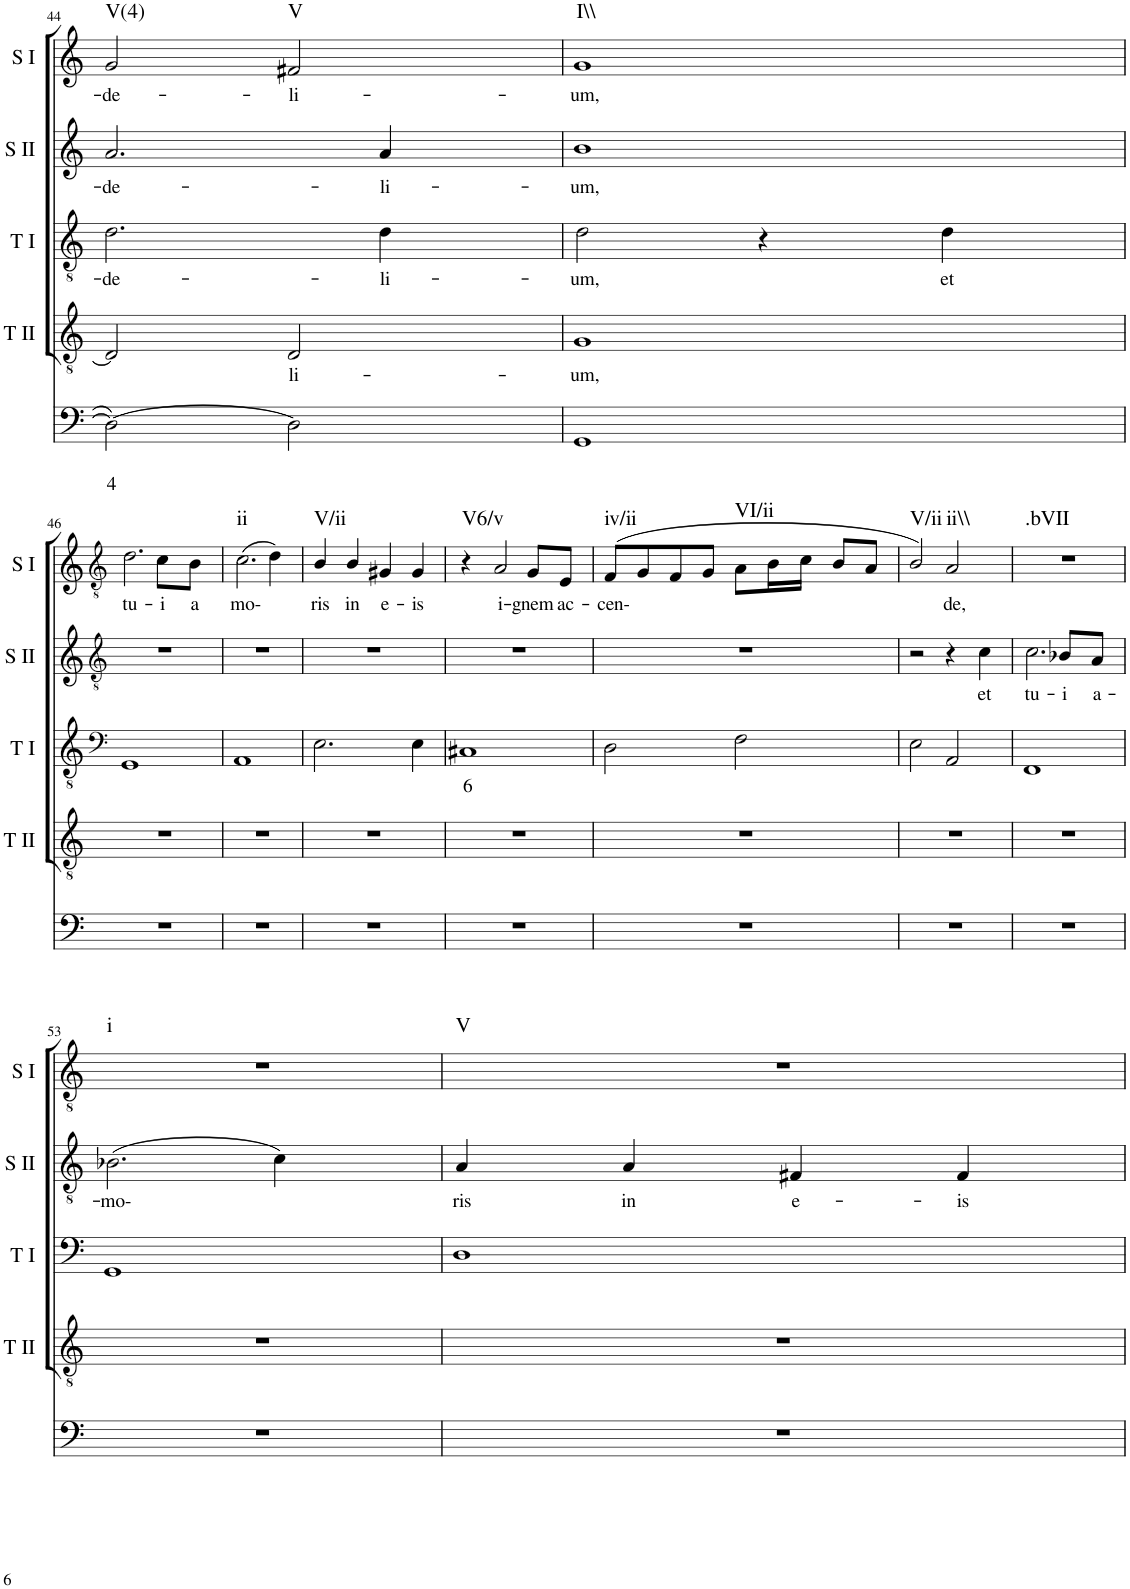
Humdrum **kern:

**kern	**text	**text	**kern	**text	**kern	**text	**kern	**text	**kern	**text	**harte
*part5	*part5	*part5	*part4	*part4	*part3	*part3	*part2	*part2	*part1	*part1	*part1
*staff5	*staff5	*staff5	*staff4	*staff4	*staff3	*staff3	*staff2	*staff2	*staff1	*staff1	*
*I"Continuo	*	*	*I"Tenor II	*	*I"Tenor I	*	*I"Soprano II	*	*I"Soprano I	*	*
*	*	*	*I'T II	*	*I'T I	*	*I'S II	*	*I'S I	*	*
!!LO:PB:g=z
*clefF4	*	*	*clefGv2	*	*clefGv2	*	*clefG2	*	*clefG2	*	*
*k[]	*	*	*k[]	*	*k[]	*	*k[]	*	*k[]	*	*
*	*	*	*	*	*M4/4	*	*M4/4	*	*M4/4	*	*
=44	=44	=44	=44	=44	=44	=44	=44	=44	=44	=44	=44
!	!	!LO:LY:b	!	!	!	!LO:LY:b	!	!LO:LY:b	!	!LO:LY:b	!LO:H:kt=V(4)
2D\_	.	4	2D/]	.	2.d\	de-	2.a/	de-	2g/	de-	N
!	!	!	!	!LO:LY:b	!	!	!	!	!	!LO:LY:b	!LO:H:kt=V
2D\]	.	.	2D/	li-	.	.	.	.	2f#X/	li-	N
!	!	!	!	!	!	!LO:LY:b	!	!LO:LY:b	!	!	!
.	.	.	.	.	4d\	li-	4a/	li-	.	.	.
=45	=45	=45	=45	=45	=45	=45	=45	=45	=45	=45	=45
!	!	!	!	!LO:LY:b	!	!LO:LY:b	!	!LO:LY:b	!	!LO:LY:b	!LO:H:kt=I\\
1GG	.	.	1G	um,	2d\	um,	1b	um,	1g	um,	N
.	.	.	.	.	4r	.	.	.	.	.	.
!	!	!	!	!	!	!LO:LY:b	!	!	!	!	!
.	.	.	.	.	4d\	et	.	.	.	.	.
!!LO:LB:g=z
=46	=46	=46	=46	=46	=46	=46	=46	=46	=46	=46	=46
*	*	*	*	*	*clefF4	*	*clefGv2	*	*clefGv2	*	*
!	!	!	!	!	!	!	!	!	!	!LO:LY:b	!
1r	.	.	1r	.	1GG	.	1r	.	2.d\	tu-	.
!	!	!	!	!	!	!	!	!	!	!LO:LY:b	!
.	.	.	.	.	.	.	.	.	8c\L	i	.
!	!	!	!	!	!	!	!	!	!	!LO:LY:b	!
.	.	.	.	.	.	.	.	.	8B\J	a	.
=47	=47	=47	=47	=47	=47	=47	=47	=47	=47	=47	=47
!	!	!	!	!	!	!	!	!	!	!LO:LY:b	!LO:H:kt=ii
1r	.	.	1r	.	1AA	.	1r	.	(2.c\	mo-	N
.	.	.	.	.	.	.	.	.	4d\)	.	.
=48	=48	=48	=48	=48	=48	=48	=48	=48	=48	=48	=48
!	!	!	!	!	!	!	!	!	!	!LO:LY:b	!LO:H:kt=V/ii
1r	.	.	1r	.	2.E\	.	1r	.	4B/	ris	N
!	!	!	!	!	!	!	!	!	!	!LO:LY:b	!
.	.	.	.	.	.	.	.	.	4B/	in	.
!	!	!	!	!	!	!	!	!	!	!LO:LY:b	!
.	.	.	.	.	.	.	.	.	4G#X/	e-	.
!	!	!	!	!	!	!	!	!	!	!LO:LY:b	!
.	.	.	.	.	4E\	.	.	.	4G#/	is	.
=49	=49	=49	=49	=49	=49	=49	=49	=49	=49	=49	=49
!	!	!	!	!	!	!LO:LY:b	!	!	!	!	!LO:H:kt=V6/v
1r	.	.	1r	.	1C#X	6	1r	.	4r	.	N
!	!	!	!	!	!	!	!	!	!	!LO:LY:b	!
.	.	.	.	.	.	.	.	.	2A/	i-	.
!	!	!	!	!	!	!	!	!	!	!LO:LY:b	!
.	.	.	.	.	.	.	.	.	8G/L	gnem	.
!	!	!	!	!	!	!	!	!	!	!LO:LY:b	!
.	.	.	.	.	.	.	.	.	8E/J	ac-	.
=50	=50	=50	=50	=50	=50	=50	=50	=50	=50	=50	=50
!	!	!	!	!	!	!	!	!	!	!LO:LY:b	!LO:H:kt=iv/ii
1r	.	.	1r	.	2D\	.	1r	.	(8F/L	cen-	N
.	.	.	.	.	.	.	.	.	8G/	.	.
.	.	.	.	.	.	.	.	.	8F/	.	.
.	.	.	.	.	.	.	.	.	8G/J	.	.
!	!	!	!	!	!	!	!	!	!	!	!LO:H:kt=VI/ii
.	.	.	.	.	2F\	.	.	.	8A\L	.	N
.	.	.	.	.	.	.	.	.	16B\L	.	.
.	.	.	.	.	.	.	.	.	16c\JJ	.	.
.	.	.	.	.	.	.	.	.	8B/L	.	.
.	.	.	.	.	.	.	.	.	8A/J	.	.
=51	=51	=51	=51	=51	=51	=51	=51	=51	=51	=51	=51
!	!	!	!	!	!	!	!	!	!	!	!LO:H:kt=V/ii
1r	.	.	1r	.	2E\	.	2r	.	2B/)	.	N
!	!	!	!	!	!	!	!	!	!	!LO:LY:b	!LO:H:kt=ii\\
.	.	.	.	.	2AA/	.	4r	.	2A/	de,	N
!	!	!	!	!	!	!	!	!LO:LY:b	!	!	!
.	.	.	.	.	.	.	4c\	et	.	.	.
=52	=52	=52	=52	=52	=52	=52	=52	=52	=52	=52	=52
!	!	!	!	!	!	!	!	!LO:LY:b	!	!	!LO:H:kt=.bVII
1r	.	.	1r	.	1FF	.	2.c\	tu-	1r	.	N
!	!	!	!	!	!	!	!	!LO:LY:b	!	!	!
.	.	.	.	.	.	.	8B-X/L	i	.	.	.
!	!	!	!	!	!	!	!	!LO:LY:b	!	!	!
.	.	.	.	.	.	.	8A/J	a-	.	.	.
!!LO:LB:g=z
=53	=53	=53	=53	=53	=53	=53	=53	=53	=53	=53	=53
!	!	!	!	!	!	!	!	!LO:LY:b	!	!	!LO:H:kt=i
1r	.	.	1r	.	1GG	.	(2.B-X\	mo-	1r	.	N
.	.	.	.	.	.	.	4c\)	.	.	.	.
=54	=54	=54	=54	=54	=54	=54	=54	=54	=54	=54	=54
!	!	!	!	!	!	!	!	!LO:LY:b	!	!	!LO:H:kt=V
1r	.	.	1r	.	1D	.	4A/	ris	1r	.	N
!	!	!	!	!	!	!	!	!LO:LY:b	!	!	!
.	.	.	.	.	.	.	4A/	in	.	.	.
!	!	!	!	!	!	!	!	!LO:LY:b	!	!	!
.	.	.	.	.	.	.	4F#X/	e-	.	.	.
!	!	!	!	!	!	!	!	!LO:LY:b	!	!	!
.	.	.	.	.	.	.	4F#/	is	.	.	.
=	=	=	=	=	=	=	=	=	=	=	=
*-	*-	*-	*-	*-	*-	*-	*-	*-	*-	*-	*-
